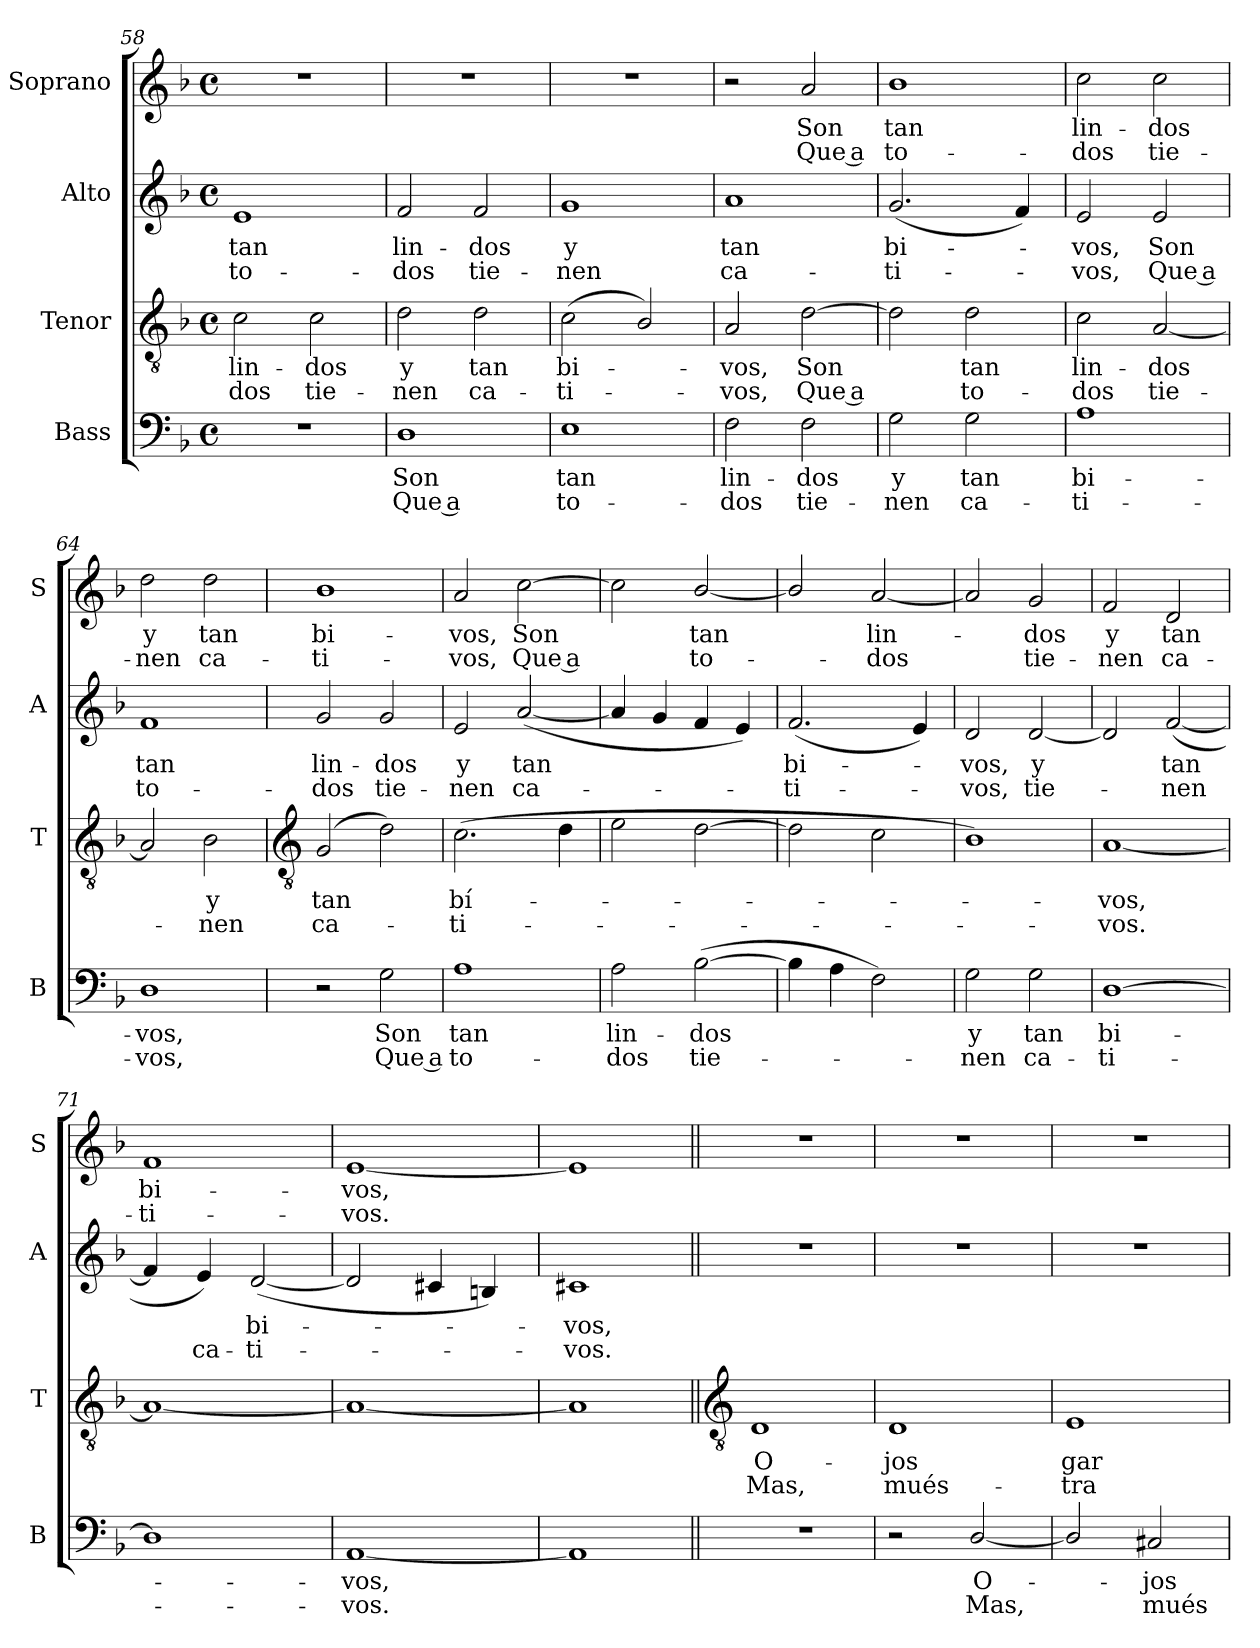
**kern	**text	**text	**kern	**text	**text	**kern	**text	**text	**kern	**text	**text
*part4	*part4	*part4	*part3	*part3	*part3	*part2	*part2	*part2	*part1	*part1	*part1
*staff4	*staff4	*staff4	*staff3	*staff3	*staff3	*staff2	*staff2	*staff2	*staff1	*staff1	*staff1
*I"Bass	*	*	*I"Tenor	*	*	*I"Alto	*	*	*I"Soprano	*	*
*I'B	*	*	*I'T	*	*	*I'A	*	*	*I'S	*	*
*clefF4	*	*	*clefGv2	*	*	*clefG2	*	*	*clefG2	*	*
*k[b-]	*	*	*k[b-]	*	*	*k[b-]	*	*	*k[b-]	*	*
*F:	*	*	*F:	*	*	*F:	*	*	*F:	*	*
*M4/4	*	*	*M4/4	*	*	*M4/4	*	*	*M4/4	*	*
*met(c)	*	*	*met(c)	*	*	*met(c)	*	*	*met(c)	*	*
=58	=58	=58	=58	=58	=58	=58	=58	=58	=58	=58	=58
!	!	!	!	!LO:LY:b	!LO:LY:b	!	!LO:LY:b	!LO:LY:b	!	!	!
1r	.	.	2c	-lin-	-dos	1e	tan	to-	1r	.	.
!	!	!	!	!LO:LY:b	!LO:LY:b	!	!	!	!	!	!
.	.	.	2c	dos	tie-	.	.	.	.	.	.
=59	=59	=59	=59	=59	=59	=59	=59	=59	=59	=59	=59
!	!LO:LY:b	!LO:LY:b	!	!LO:LY:b	!LO:LY:b	!	!LO:LY:b	!LO:LY:b	!	!	!
1D	Son	Que a	2d	-y	nen	2f	-lin-	-dos	1r	.	.
!	!	!	!	!LO:LY:b	!LO:LY:b	!	!LO:LY:b	!LO:LY:b	!	!	!
.	.	.	2d	tan	ca-	2f	dos	tie-	.	.	.
=60	=60	=60	=60	=60	=60	=60	=60	=60	=60	=60	=60
!	!LO:LY:b	!LO:LY:b	!	!LO:LY:b	!LO:LY:b	!	!LO:LY:b	!LO:LY:b	!	!	!
1E	tan	to-	(<2c	-bi-	ti-	1g	-y	nen	1r	.	.
.	.	.	2B-/)	.	.	.	.	.	.	.	.
=61	=61	=61	=61	=61	=61	=61	=61	=61	=61	=61	=61
!	!LO:LY:b	!LO:LY:b	!	!LO:LY:b	!LO:LY:b	!	!LO:LY:b	!LO:LY:b	!	!	!
2F	-lin-	-dos	2A	vos,	vos,	1a	tan	ca-	2r	.	.
!	!LO:LY:b	!LO:LY:b	!	!LO:LY:b	!LO:LY:b	!	!	!	!	!LO:LY:b	!LO:LY:b
2F	dos	tie-	[2d	Son	Que a	.	.	.	2a	Son	Que a
=62	=62	=62	=62	=62	=62	=62	=62	=62	=62	=62	=62
!	!LO:LY:b	!LO:LY:b	!	!	!	!	!LO:LY:b	!LO:LY:b	!	!LO:LY:b	!LO:LY:b
2G	-y	nen	2d]	.	.	(<2.g	-bi-	ti-	1b-	tan	to-
!	!LO:LY:b	!LO:LY:b	!	!LO:LY:b	!LO:LY:b	!	!	!	!	!	!
2G	tan	ca-	2d	tan	to-	.	.	.	.	.	.
.	.	.	.	.	.	4f)	.	.	.	.	.
=63	=63	=63	=63	=63	=63	=63	=63	=63	=63	=63	=63
!	!LO:LY:b	!LO:LY:b	!	!LO:LY:b	!LO:LY:b	!	!LO:LY:b	!LO:LY:b	!	!LO:LY:b	!LO:LY:b
1A	-bi-	-ti-	2c	-lin-	-dos	2e	vos,	vos,	2cc	-lin-	-dos
!	!	!	!	!LO:LY:b	!LO:LY:b	!	!LO:LY:b	!LO:LY:b	!	!LO:LY:b	!LO:LY:b
.	.	.	[2A	dos	tie-	2e	Son	Que a	2cc	dos	tie-
=64	=64	=64	=64	=64	=64	=64	=64	=64	=64	=64	=64
!	!LO:LY:b	!LO:LY:b	!	!	!	!	!LO:LY:b	!LO:LY:b	!	!LO:LY:b	!LO:LY:b
1D	-vos,	vos,	2A]	.	.	1f	tan	to-	2dd	-y	nen
!	!	!	!	!LO:LY:b	!LO:LY:b	!	!	!	!	!LO:LY:b	!LO:LY:b
.	.	.	2B-	y	nen	.	.	.	2dd	tan	ca-
!!LO:LB:g=z
=65	=65	=65	=65	=65	=65	=65	=65	=65	=65	=65	=65
*	*	*	*clefGv2	*	*	*	*	*	*	*	*
!	!	!	!	!LO:LY:b	!LO:LY:b	!	!LO:LY:b	!LO:LY:b	!	!LO:LY:b	!LO:LY:b
2r	.	.	(<2G	tan	ca-	2g	-lin-	-dos	1b-	-bi-	-ti-
!	!LO:LY:b	!LO:LY:b	!	!	!	!	!LO:LY:b	!LO:LY:b	!	!	!
2G	Son	Que a	2d)	.	.	2g	dos	tie-	.	.	.
=66	=66	=66	=66	=66	=66	=66	=66	=66	=66	=66	=66
!	!LO:LY:b	!LO:LY:b	!	!LO:LY:b	!LO:LY:b	!	!LO:LY:b	!LO:LY:b	!	!LO:LY:b	!LO:LY:b
1A	tan	to-	(>2.c	bí-	ti-	2e	-y	nen	2a	-vos,	vos,
!	!	!	!	!	!	!	!LO:LY:b	!LO:LY:b	!	!LO:LY:b	!LO:LY:b
.	.	.	.	.	.	(<[2a	tan	ca-	[2cc	Son	Que a
.	.	.	4d	.	.	.	.	.	.	.	.
=67	=67	=67	=67	=67	=67	=67	=67	=67	=67	=67	=67
!	!LO:LY:b	!LO:LY:b	!	!	!	!	!	!	!	!	!
2A	-lin-	-dos	2e	.	.	4a]	.	.	2cc]	.	.
.	.	.	.	.	.	4g	.	.	.	.	.
!	!LO:LY:b	!LO:LY:b	!	!	!	!	!	!	!	!LO:LY:b	!LO:LY:b
(>[2B-	dos	tie-	[2d	.	.	4f	.	.	[2b-/	tan	to-
.	.	.	.	.	.	4e)	.	.	.	.	.
=68	=68	=68	=68	=68	=68	=68	=68	=68	=68	=68	=68
!	!	!	!	!	!	!	!LO:LY:b	!LO:LY:b	!	!	!
4B-]	.	.	2d]	.	.	(<2.f	bi-	ti-	2b-/]	.	.
4A	.	.	.	.	.	.	.	.	.	.	.
!	!	!	!	!	!	!	!	!	!	!LO:LY:b	!LO:LY:b
2F)	.	.	2c	.	.	.	.	.	[2a	lin-	dos
.	.	.	.	.	.	4e)	.	.	.	.	.
=69	=69	=69	=69	=69	=69	=69	=69	=69	=69	=69	=69
!	!LO:LY:b	!LO:LY:b	!	!	!	!	!LO:LY:b	!LO:LY:b	!	!	!
2G	y	nen	1B-)	.	.	2d	vos,	vos,	2a]	.	.
!	!LO:LY:b	!LO:LY:b	!	!	!	!	!LO:LY:b	!LO:LY:b	!	!LO:LY:b	!LO:LY:b
2G	tan	ca-	.	.	.	[2d	y	tie-	2g	dos	tie-
=70	=70	=70	=70	=70	=70	=70	=70	=70	=70	=70	=70
!	!LO:LY:b	!LO:LY:b	!	!LO:LY:b	!LO:LY:b	!	!	!	!	!LO:LY:b	!LO:LY:b
[1D	-bi-	ti-	[1A	vos,	vos.	2d]	.	.	2f	-y	nen
!	!	!	!	!	!	!	!LO:LY:b	!LO:LY:b	!	!LO:LY:b	!LO:LY:b
.	.	.	.	.	.	(<[2f	tan	nen	2d	tan	ca-
=71	=71	=71	=71	=71	=71	=71	=71	=71	=71	=71	=71
!	!	!	!	!	!	!	!	!	!	!LO:LY:b	!LO:LY:b
1D]	.	.	1A_	.	.	4f]	.	.	1f	-bi-	-ti-
!	!	!	!	!	!	!	!	!LO:LY:b	!	!	!
.	.	.	.	.	.	4e)	.	ca-	.	.	.
!	!	!	!	!	!	!	!LO:LY:b	!LO:LY:b	!	!	!
.	.	.	.	.	.	(<[2d	-bi-	ti-	.	.	.
=72	=72	=72	=72	=72	=72	=72	=72	=72	=72	=72	=72
!	!LO:LY:b	!LO:LY:b	!	!	!	!	!	!	!	!LO:LY:b	!LO:LY:b
[1AA	vos,	vos.	1A_	.	.	2d]	.	.	[1e	-vos,	vos.
.	.	.	.	.	.	4c#X	.	.	.	.	.
.	.	.	.	.	.	4Bn)	.	.	.	.	.
=73	=73	=73	=73	=73	=73	=73	=73	=73	=73	=73	=73
!	!	!	!	!	!	!	!LO:LY:b	!LO:LY:b	!	!	!
1AA]	.	.	1A]	.	.	1c#X	vos,	vos.	1e]	.	.
!!LO:LB:g=z
=74||	=74||	=74||	=74||	=74||	=74||	=74||	=74||	=74||	=74||	=74||	=74||
*	*	*	*clefGv2	*	*	*	*	*	*	*	*
!	!	!	!	!LO:LY:b	!LO:LY:b	!	!	!	!	!	!
1r	.	.	1D	O-	-Mas,	1r	.	.	1r	.	.
=75	=75	=75	=75	=75	=75	=75	=75	=75	=75	=75	=75
!	!	!	!	!LO:LY:b	!LO:LY:b	!	!	!	!	!	!
2r	.	.	1D	jos	mués-	1r	.	.	1r	.	.
!	!LO:LY:b	!LO:LY:b	!	!	!	!	!	!	!	!	!
[2D/	O-	Mas,	.	.	.	.	.	.	.	.	.
=76	=76	=76	=76	=76	=76	=76	=76	=76	=76	=76	=76
!	!	!	!	!LO:LY:b	!LO:LY:b	!	!	!	!	!	!
2D/]	.	.	1E	-gar-	-tra-	1r	.	.	1r	.	.
!	!LO:LY:b	!LO:LY:b	!	!	!	!	!	!	!	!	!
2C#X	jos	mués-	.	.	.	.	.	.	.	.	.
=	=	=	=	=	=	=	=	=	=	=	=
*-	*-	*-	*-	*-	*-	*-	*-	*-	*-	*-	*-
